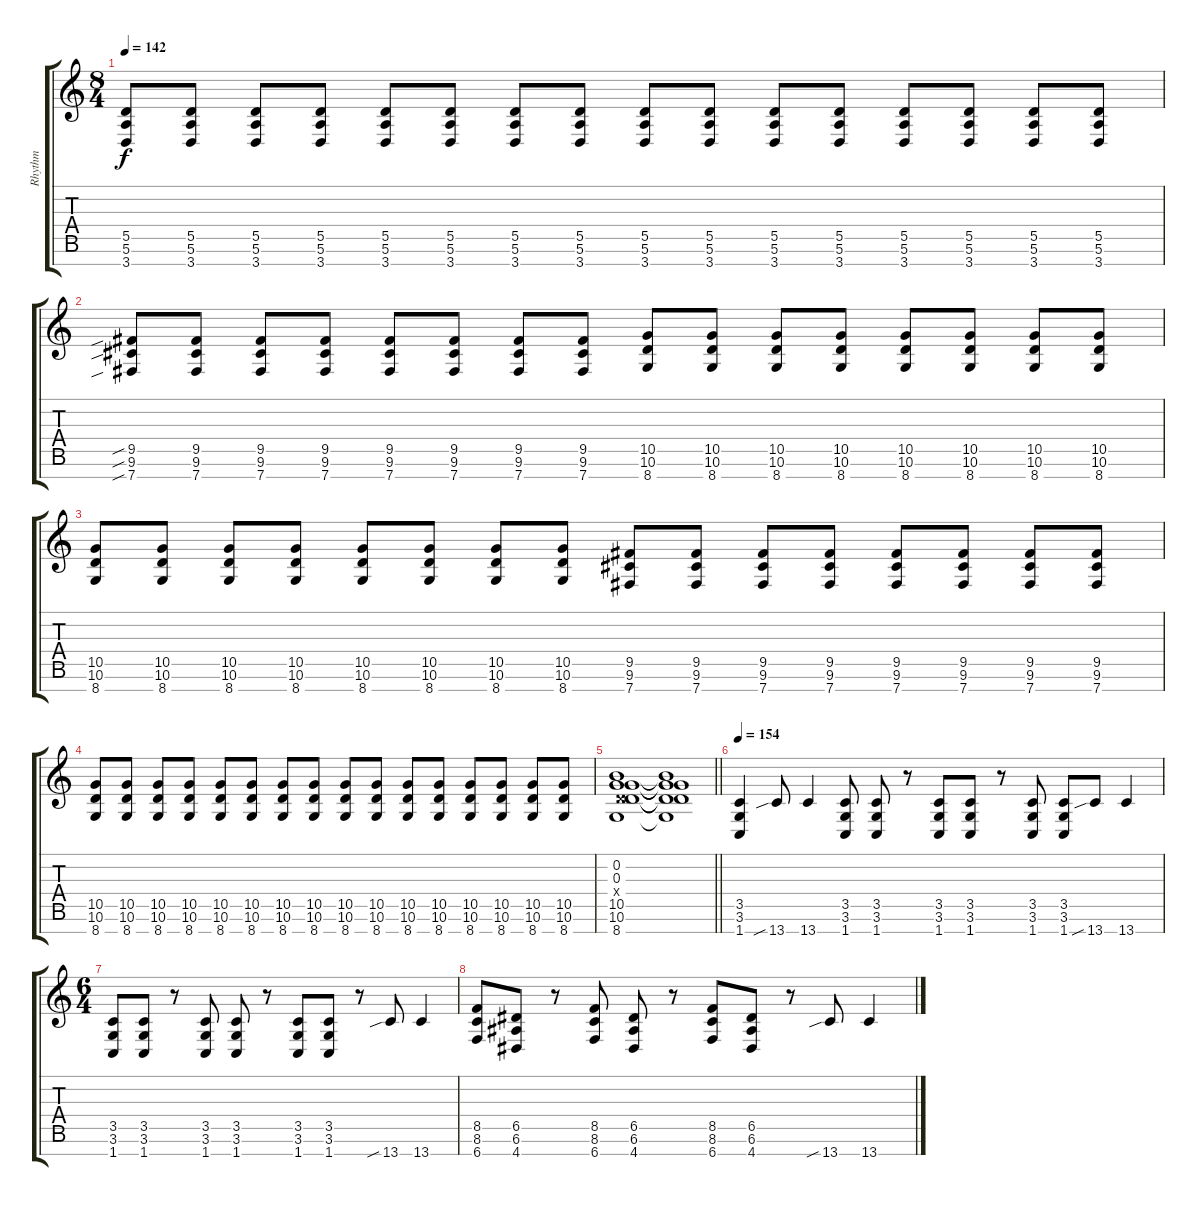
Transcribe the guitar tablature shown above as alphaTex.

\track ("Rhythm" "Rhythm") {instrument distortionguitar}
\staff {score tabs}
\tuning (E4 B3 G3 D3 A2 E2 B1) {hide}
\ts (8 4)
\tempo 142
\clef g2
\ks c
(5.5 5.6 3.7).8{dy f} (5.5 5.6 3.7).8 (5.5 5.6 3.7).8 (5.5 5.6 3.7).8 (5.5 5.6 3.7).8 (5.5 5.6 3.7).8 (5.5 5.6 3.7).8 (5.5 5.6 3.7).8 (5.5 5.6 3.7).8 (5.5 5.6 3.7).8 (5.5 5.6 3.7).8 (5.5 5.6 3.7).8 (5.5 5.6 3.7).8 (5.5 5.6 3.7).8 (5.5 5.6 3.7).8 (5.5 5.6 3.7).8 |
(9.5{sib} 9.6{sib} 7.7{sib}).8 (9.5 9.6 7.7).8 (9.5 9.6 7.7).8 (9.5 9.6 7.7).8 (9.5 9.6 7.7).8 (9.5 9.6 7.7).8 (9.5 9.6 7.7).8 (9.5 9.6 7.7).8 (10.5 10.6 8.7).8 (10.5 10.6 8.7).8 (10.5 10.6 8.7).8 (10.5 10.6 8.7).8 (10.5 10.6 8.7).8 (10.5 10.6 8.7).8 (10.5 10.6 8.7).8 (10.5 10.6 8.7).8 |
(10.5 10.6 8.7).8 (10.5 10.6 8.7).8 (10.5 10.6 8.7).8 (10.5 10.6 8.7).8 (10.5 10.6 8.7).8 (10.5 10.6 8.7).8 (10.5 10.6 8.7).8 (10.5 10.6 8.7).8 (9.5 9.6 7.7).8 (9.5 9.6 7.7).8 (9.5 9.6 7.7).8 (9.5 9.6 7.7).8 (9.5 9.6 7.7).8 (9.5 9.6 7.7).8 (9.5 9.6 7.7).8 (9.5 9.6 7.7).8 |
(10.5 10.6 8.7).8 (10.5 10.6 8.7).8 (10.5 10.6 8.7).8 (10.5 10.6 8.7).8 (10.5 10.6 8.7).8 (10.5 10.6 8.7).8 (10.5 10.6 8.7).8 (10.5 10.6 8.7).8 (10.5 10.6 8.7).8 (10.5 10.6 8.7).8 (10.5 10.6 8.7).8 (10.5 10.6 8.7).8 (10.5 10.6 8.7).8 (10.5 10.6 8.7).8 (10.5 10.6 8.7).8 (10.5 10.6 8.7).8 |
\barLineRight lightlight
(0.2 0.3 0.4{x} 10.5 10.6 8.7).1 (0.2{t} 0.3{t} 0.4{t} 10.5{t} 10.6{t} 8.7{t}).1 |
\tempo 154
(3.5 3.6 1.7).4 13.7{sib}.8 13.7.4 (3.5 3.6 1.7).8 (3.5 3.6 1.7).8 r.8 (3.5 3.6 1.7).8 (3.5 3.6 1.7).8 r.8 (3.5 3.6 1.7).8 (3.5 3.6 1.7).8 13.7{sib}.8 13.7.4 |
\ts (6 4)
(3.5 3.6 1.7).8 (3.5 3.6 1.7).8 r.8 (3.5 3.6 1.7).8 (3.5 3.6 1.7).8 r.8 (3.5 3.6 1.7).8 (3.5 3.6 1.7).8 r.8 13.7{sib}.8 13.7.4 |
(8.5 8.6 6.7).8 (6.5 6.6 4.7).8 r.8 (8.5 8.6 6.7).8 (6.5 6.6 4.7).8 r.8 (8.5 8.6 6.7).8 (6.5 6.6 4.7).8 r.8 13.7{sib}.8 13.7.4
